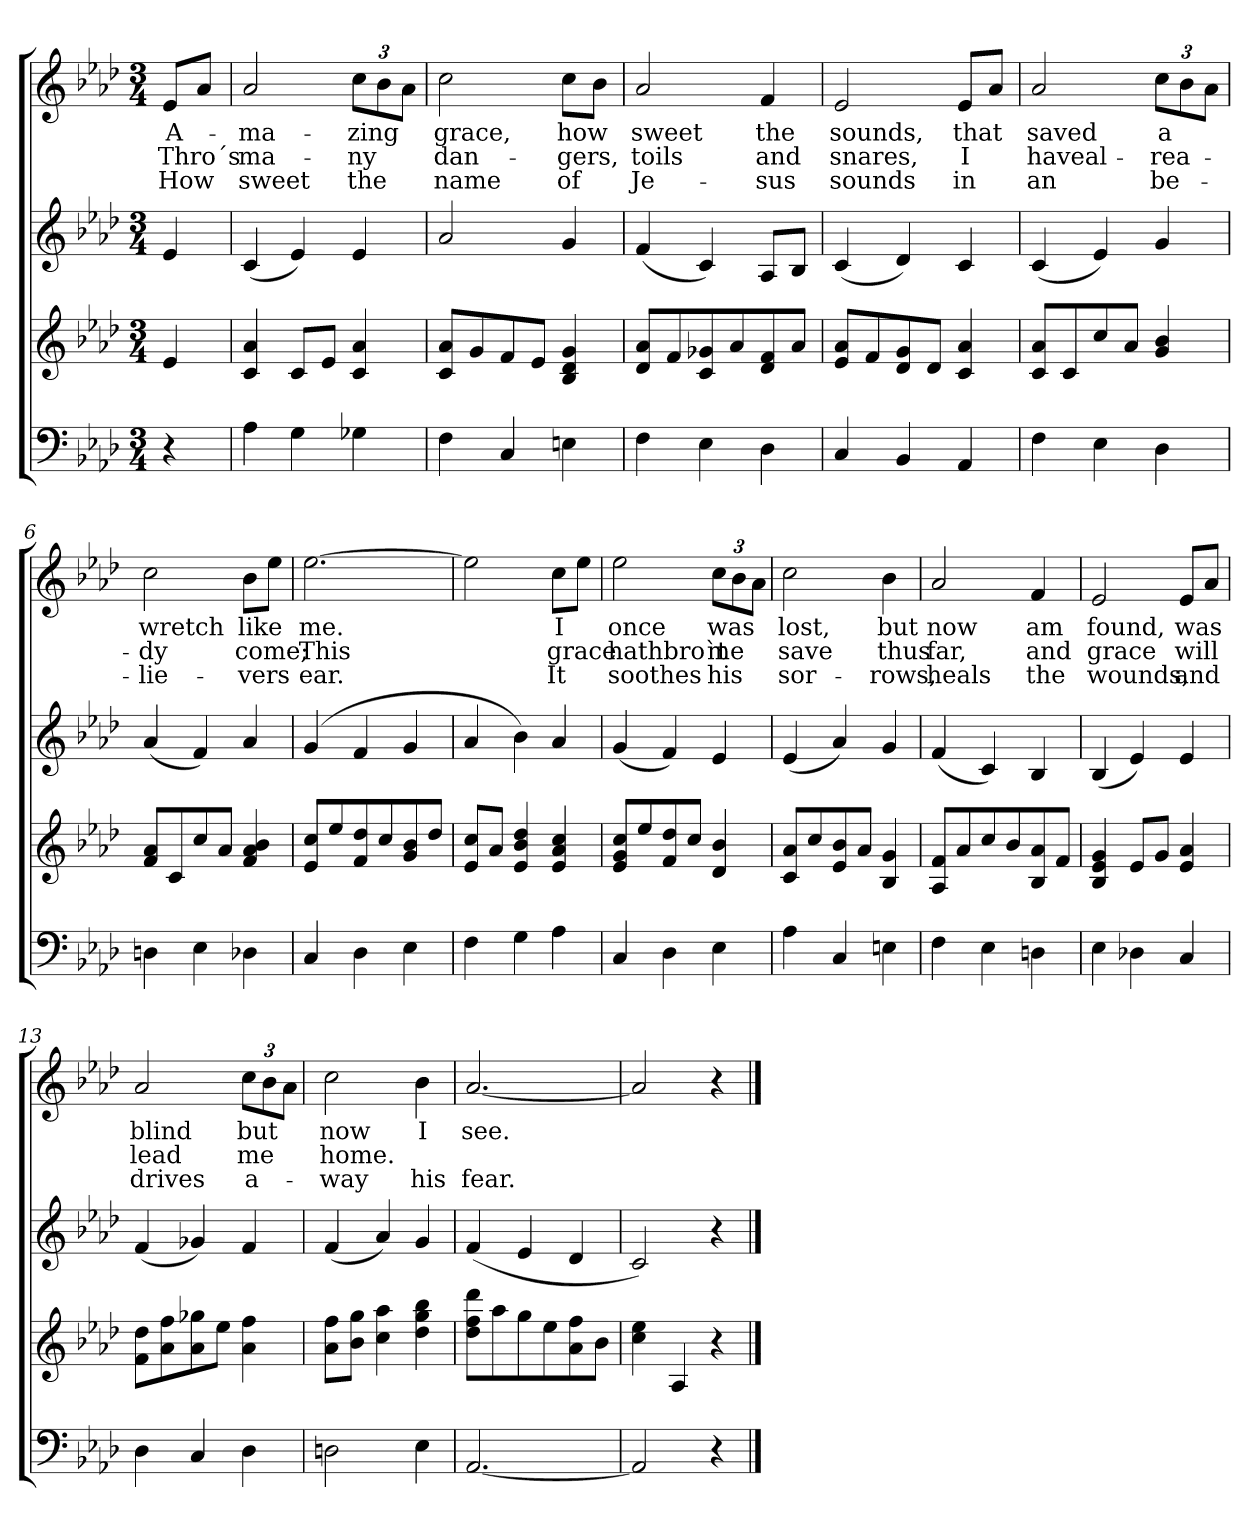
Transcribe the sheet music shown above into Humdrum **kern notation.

**kern	**kern	**kern	**kern	**text	**text	**text
*part3	*part3	*part2	*part1	*part1	*part1	*part1
*staff4	*staff3	*staff2	*staff1	*staff1	*staff1	*staff1
*clefF4	*clefG2	*clefG2	*clefG2	*	*	*
*k[b-e-a-d-]	*k[b-e-a-d-]	*k[b-e-a-d-]	*k[b-e-a-d-]	*	*	*
*A-:	*A-:	*A-:	*A-:	*	*	*
*M3/4	*M3/4	*M3/4	*M3/4	*	*	*
=	=	=	=	=	=	=
!	!	!	!	!LO:LY:b	!LO:LY:b	!LO:LY:b
4r	4e-/	4e-/	8e-/L	A-	Thro´s	How
.	.	.	8a-/J	.	.	.
=1	=1	=1	=1	=1	=1	=1
!	!	!	!	!LO:LY:b	!LO:LY:b	!LO:LY:b
4A-\	4c/ 4a-/	(<4c/	2a-/	-ma-	ma-	sweet
4G\	8c/L	4e-/)	.	.	.	.
.	8e-/J	.	.	.	.	.
!	!	!	!	!LO:LY:b	!LO:LY:b	!LO:LY:b
4G-X\	4c/ 4a-/	4e-/	12cc\L	-zing	-ny	the
.	.	.	12b-\	.	.	.
.	.	.	12a-\J	.	.	.
=2	=2	=2	=2	=2	=2	=2
!	!	!	!	!LO:LY:b	!LO:LY:b	!LO:LY:b
4F\	8c/ 8a-/L	2a-/	2cc\	grace,	dan-	name
.	8g/	.	.	.	.	.
4C/	8f/	.	.	.	.	.
.	8e-/J	.	.	.	.	.
!	!	!	!	!LO:LY:b	!LO:LY:b	!LO:LY:b
4En\	4B-/ 4d-/ 4g/	4g/	8cc\L	how	-gers,	of
.	.	.	8b-\J	.	.	.
=3	=3	=3	=3	=3	=3	=3
!	!	!	!	!LO:LY:b	!LO:LY:b	!LO:LY:b
4F\	8d-/ 8a-/L	(<4f/	2a-/	sweet	toils	Je-
.	8f/	.	.	.	.	.
4E-\	8c/ 8g-X/	4c/)	.	.	.	.
.	8a-/	.	.	.	.	.
!	!	!	!	!LO:LY:b	!LO:LY:b	!LO:LY:b
4D-\	8d-/ 8f/	8A-/L	4f/	the	and	-sus
.	8a-/J	8B-/J	.	.	.	.
=4	=4	=4	=4	=4	=4	=4
!	!	!	!	!LO:LY:b	!LO:LY:b	!LO:LY:b
4C/	8e-/ 8a-/L	(<4c/	2e-/	sounds,	snares,	sounds
.	8f/	.	.	.	.	.
4BB-/	8d-/ 8g/	4d-/)	.	.	.	.
.	8d-/J	.	.	.	.	.
!	!	!	!	!LO:LY:b	!LO:LY:b	!LO:LY:b
4AA-/	4c/ 4a-/	4c/	8e-/L	that	I	in
.	.	.	8a-/J	.	.	.
=5	=5	=5	=5	=5	=5	=5
!	!	!	!	!LO:LY:b	!LO:LY:b	!LO:LY:b
4F\	8c/ 8a-/L	(<4c/	2a-/	saved	haveal-	an
.	8c/	.	.	.	.	.
4E-\	8cc/	4e-/)	.	.	.	.
.	8a-/J	.	.	.	.	.
!	!	!	!	!LO:LY:b	!LO:LY:b	!LO:LY:b
4D-\	4g/ 4b-/	4g/	12cc\L	a	-rea-	be-
.	.	.	12b-\	.	.	.
.	.	.	12a-\J	.	.	.
!!LO:LB:g=z
=6	=6	=6	=6	=6	=6	=6
!	!	!	!	!LO:LY:b	!LO:LY:b	!LO:LY:b
4Dn\	8f/ 8a-/L	(<4a-/	2cc\	wretch	-dy	-lie-
.	8c/	.	.	.	.	.
4E-\	8cc/	4f/)	.	.	.	.
.	8a-/J	.	.	.	.	.
!	!	!	!	!LO:LY:b	!LO:LY:b	!LO:LY:b
4D-X\	4f/ 4a-/ 4b-/	4a-/	8b-\L	like	come;	-vers
.	.	.	8ee-\J	.	.	.
=7	=7	=7	=7	=7	=7	=7
!	!	!	!	!LO:LY:b	!LO:LY:b	!LO:LY:b
4C/	8e-/ 8cc/L	(4g/	[2.ee-\	me.	This	ear.
.	8ee-/	.	.	.	.	.
4D-\	8f/ 8dd-/	4f/	.	.	.	.
.	8cc/	.	.	.	.	.
4E-\	8g/ 8b-/	4g/	.	.	.	.
.	8dd-/J	.	.	.	.	.
=8	=8	=8	=8	=8	=8	=8
4F\	8e-/ 8cc/L	4a-/	2ee-\]	.	.	.
.	8a-/J	.	.	.	.	.
4G\	4e-/ 4b-/ 4dd-/	4b-\)	.	.	.	.
!	!	!	!	!LO:LY:b	!LO:LY:b	!LO:LY:b
4A-\	4e-/ 4a-/ 4cc/	4a-/	8cc\L	I	grace	It
.	.	.	8ee-\J	.	.	.
=9	=9	=9	=9	=9	=9	=9
!	!	!	!	!LO:LY:b	!LO:LY:b	!LO:LY:b
4C/	8e-/ 8g/ 8cc/L	(<4g/	2ee-\	once	hathbro`t	soothes
.	8ee-/	.	.	.	.	.
4D-\	8f/ 8dd-/	4f/)	.	.	.	.
.	8cc/J	.	.	.	.	.
!	!	!	!	!LO:LY:b	!LO:LY:b	!LO:LY:b
4E-\	4d-/ 4b-/	4e-/	12cc\L	was	me	his
.	.	.	12b-\	.	.	.
.	.	.	12a-\J	.	.	.
=10	=10	=10	=10	=10	=10	=10
!	!	!	!	!LO:LY:b	!LO:LY:b	!LO:LY:b
4A-\	8c/ 8a-/L	(<4e-/	2cc\	lost,	save	sor-
.	8cc/	.	.	.	.	.
4C/	8e-/ 8b-/	4a-/)	.	.	.	.
.	8a-/J	.	.	.	.	.
!	!	!	!	!LO:LY:b	!LO:LY:b	!LO:LY:b
4En\	4B-/ 4g/	4g/	4b-\	but	thus	-rows,
!!LO:LB:g=z
=11	=11	=11	=11	=11	=11	=11
!	!	!	!	!LO:LY:b	!LO:LY:b	!LO:LY:b
4F\	8A-/ 8f/L	(<4f/	2a-/	now	far,	heals
.	8a-/	.	.	.	.	.
4E-\	8cc/	4c/)	.	.	.	.
.	8b-/	.	.	.	.	.
!	!	!	!	!LO:LY:b	!LO:LY:b	!LO:LY:b
4Dn\	8B-/ 8a-/	4B-/	4f/	am	and	the
.	8f/J	.	.	.	.	.
=12	=12	=12	=12	=12	=12	=12
!	!	!	!	!LO:LY:b	!LO:LY:b	!LO:LY:b
4E-\	4B-/ 4e-/ 4g/	(<4B-/	2e-/	found,	grace	wounds,
4D-X\	8e-/L	4e-/)	.	.	.	.
.	8g/J	.	.	.	.	.
!	!	!	!	!LO:LY:b	!LO:LY:b	!LO:LY:b
4C/	4e-/ 4a-/	4e-/	8e-/L	was	will	and
.	.	.	8a-/J	.	.	.
=13	=13	=13	=13	=13	=13	=13
!	!	!	!	!LO:LY:b	!LO:LY:b	!LO:LY:b
4D-\	8f\ 8dd-\L	(<4f/	2a-/	blind	lead	drives
.	8a-\ 8ff\	.	.	.	.	.
4C/	8a-\ 8gg-X\	4g-X/)	.	.	.	.
.	8ee-\J	.	.	.	.	.
!	!	!	!	!LO:LY:b	!LO:LY:b	!LO:LY:b
4D-\	4a-\ 4ff\	4f/	12cc\L	but	me	a-
.	.	.	12b-\	.	.	.
.	.	.	12a-\J	.	.	.
=14	=14	=14	=14	=14	=14	=14
!	!	!	!	!LO:LY:b	!LO:LY:b	!LO:LY:b
2Dn\	8a-\ 8ff\L	(<4f/	2cc\	now	home.	-way
.	8b-\ 8gg\J	.	.	.	.	.
.	4cc\ 4aa-\	4a-/)	.	.	.	.
!	!	!	!	!LO:LY:b	!	!LO:LY:b
4E-\	4dd-\ 4gg\ 4bb-\	4g/	4b-\	I	.	his
=15	=15	=15	=15	=15	=15	=15
!	!	!	!	!LO:LY:b	!	!LO:LY:b
[2.AA-/	8dd-\ 8ff\ 8ddd-\L	(<4f/	[2.a-/	see.	.	fear.
.	8aa-\	.	.	.	.	.
.	8gg\	4e-/	.	.	.	.
.	8ee-\	.	.	.	.	.
.	8a-\ 8ff\	4d-/	.	.	.	.
.	8b-\J	.	.	.	.	.
=16	=16	=16	=16	=16	=16	=16
2AA-/]	4cc\ 4ee-\	2c/)	2a-/]	.	.	.
.	4A-/	.	.	.	.	.
4r	4r	4r	4r	.	.	.
==	==	==	==	==	==	==
*-	*-	*-	*-	*-	*-	*-
